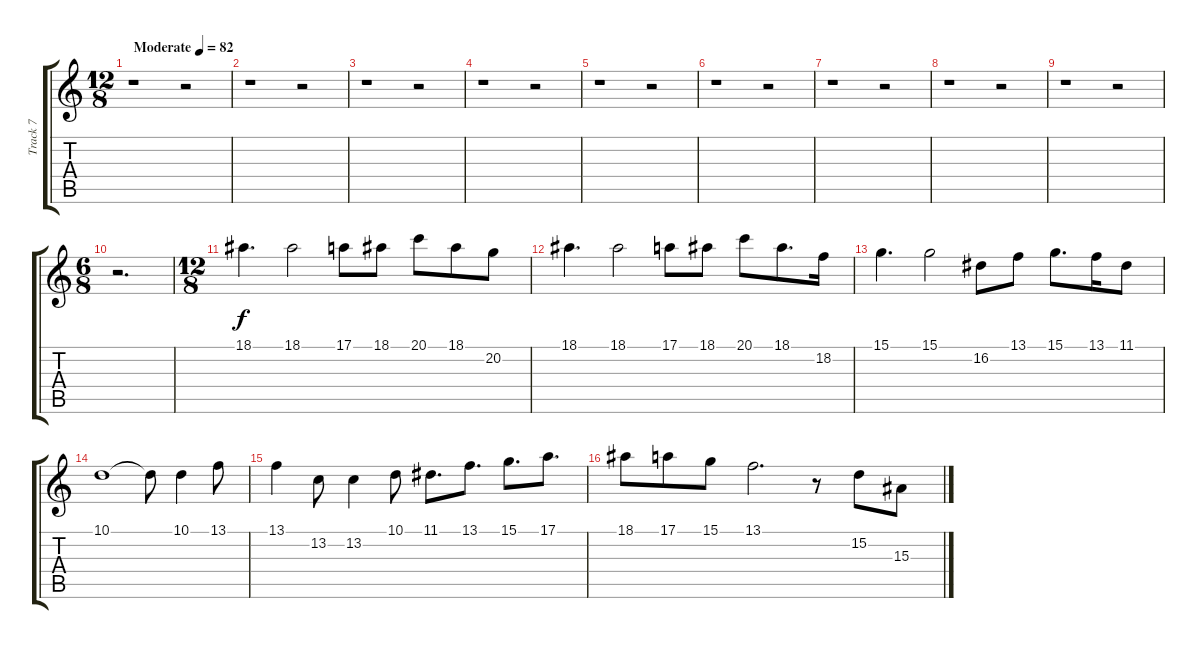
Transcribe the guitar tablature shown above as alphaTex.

\track ("Track 7" "Track 7") {instrument flute}
\staff {score tabs}
\tuning (E4 B3 G3 D3 A2 E2) {hide}
\ts (12 8)
\tempo (82 "Moderate")
\clef g2
\ks c
r.1{dy f instrument flute} r.2 |
r.1 r.2 |
r.1 r.2 |
r.1 r.2 |
r.1 r.2 |
r.1 r.2 |
r.1 r.2 |
r.1 r.2 |
r.1 r.2 |
\ts (6 8)
r.2{d} |
\ts (12 8)
18.1.4{d volume 10 balance 8} 18.1.2 17.1.8 18.1.8 20.1.8 18.1.8 20.2.8 |
18.1.4{d} 18.1.2 17.1.8 18.1.8 20.1.8 18.1.8{d} 18.2.16 |
15.1.4{d} 15.1.2 16.2.8 13.1.8 15.1.8{d} 13.1.16 11.1.8 |
10.1.1 10.1{t}.8 10.1.4 13.1.8 |
13.1.4 13.2.8 13.2.4 10.1.8 11.1.8{d} 13.1.8{d} 15.1.8{d} 17.1.8{d} |
18.1.8 17.1.8 15.1.8 13.1.2{d} r.8 15.2.8 15.3.8
